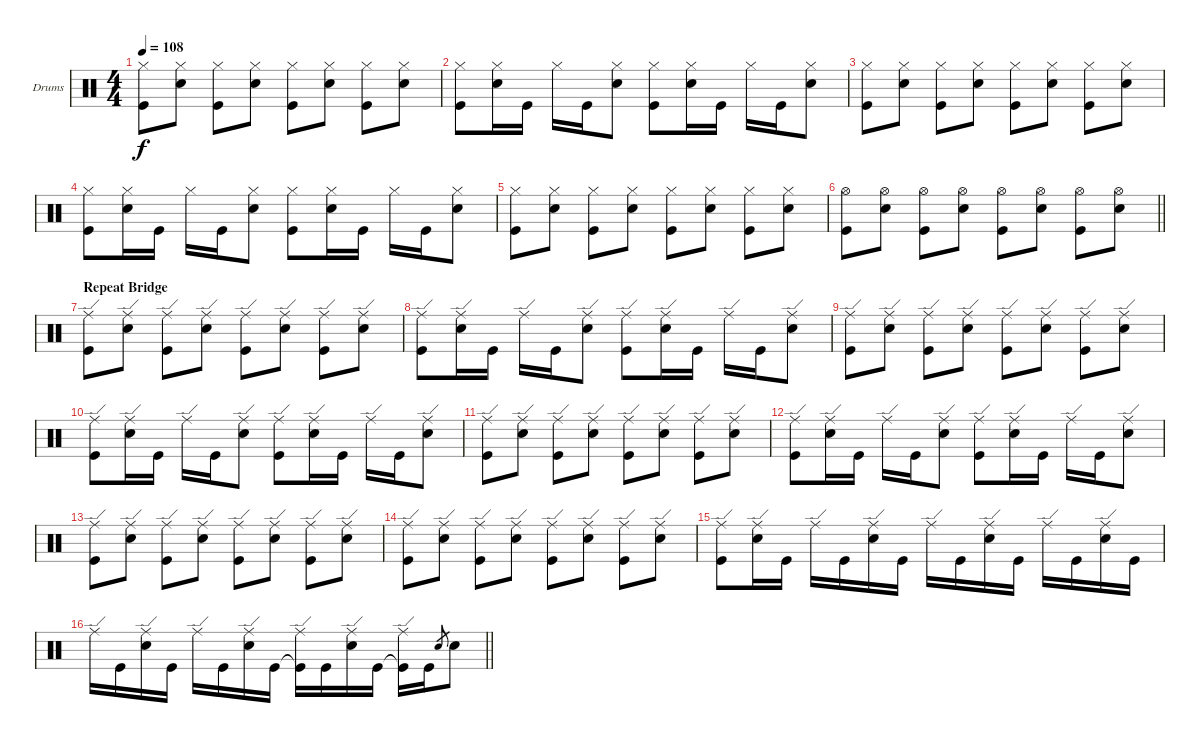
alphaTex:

\bracketExtendMode groupsimilarinstruments
\firstSystemTrackNameOrientation horizontal
\otherSystemsTrackNameOrientation horizontal
\track ("Fabrizio" "Drums") {instrument percussion}
\staff {score}
\articulation defaults
\ts (4 4)
\tempo 108
\clef neutral
\ks c
("Kick (hit)" "Hi-Hat (closed)").8{dy f} ("Snare (hit) 2" "Hi-Hat (closed)").8 ("Kick (hit)" "Hi-Hat (closed)").8 ("Snare (hit) 2" "Hi-Hat (closed)").8 ("Kick (hit)" "Hi-Hat (closed)").8 ("Snare (hit) 2" "Hi-Hat (closed)").8 ("Kick (hit)" "Hi-Hat (closed)").8 ("Snare (hit) 2" "Hi-Hat (closed)").8 |
("Kick (hit)" "Hi-Hat (closed)").8 ("Snare (hit) 2" "Hi-Hat (closed)").16 "Kick (hit)".16 "Hi-Hat (closed)".16 "Kick (hit)".16 ("Snare (hit) 2" "Hi-Hat (closed)").8 ("Kick (hit)" "Hi-Hat (closed)").8 ("Snare (hit) 2" "Hi-Hat (closed)").16 "Kick (hit)".16 "Hi-Hat (closed)".16 "Kick (hit)".16 ("Snare (hit) 2" "Hi-Hat (closed)").8 |
("Kick (hit)" "Hi-Hat (closed)").8 ("Snare (hit) 2" "Hi-Hat (closed)").8 ("Kick (hit)" "Hi-Hat (closed)").8 ("Snare (hit) 2" "Hi-Hat (closed)").8 ("Kick (hit)" "Hi-Hat (closed)").8 ("Snare (hit) 2" "Hi-Hat (closed)").8 ("Kick (hit)" "Hi-Hat (closed)").8 ("Snare (hit) 2" "Hi-Hat (closed)").8 |
("Kick (hit)" "Hi-Hat (closed)").8 ("Snare (hit) 2" "Hi-Hat (closed)").16 "Kick (hit)".16 "Hi-Hat (closed)".16 "Kick (hit)".16 ("Snare (hit) 2" "Hi-Hat (closed)").8 ("Kick (hit)" "Hi-Hat (closed)").8 ("Snare (hit) 2" "Hi-Hat (closed)").16 "Kick (hit)".16 "Hi-Hat (closed)".16 "Kick (hit)".16 ("Snare (hit) 2" "Hi-Hat (closed)").8 |
("Kick (hit)" "Hi-Hat (closed)").8 ("Snare (hit) 2" "Hi-Hat (closed)").8 ("Kick (hit)" "Hi-Hat (closed)").8 ("Snare (hit) 2" "Hi-Hat (closed)").8 ("Kick (hit)" "Hi-Hat (closed)").8 ("Snare (hit) 2" "Hi-Hat (closed)").8 ("Kick (hit)" "Hi-Hat (closed)").8 ("Snare (hit) 2" "Hi-Hat (closed)").8 |
\barLineRight lightlight
("Kick (hit)" "Hi-Hat (open)").8 ("Snare (hit) 2" "Hi-Hat (open)").8 ("Kick (hit)" "Hi-Hat (open)").8 ("Snare (hit) 2" "Hi-Hat (open)").8 ("Kick (hit)" "Hi-Hat (open)").8 ("Snare (hit) 2" "Hi-Hat (open)").8 ("Kick (hit)" "Hi-Hat (open)").8 ("Snare (hit) 2" "Hi-Hat (open)").8 |
\section ("" "Repeat Bridge")
("Kick (hit)" "Ride (edge)").8 ("Snare (hit) 2" "Ride (edge)").8 ("Kick (hit)" "Ride (edge)").8 ("Snare (hit) 2" "Ride (edge)").8 ("Kick (hit)" "Ride (edge)").8 ("Snare (hit) 2" "Ride (edge)").8 ("Kick (hit)" "Ride (edge)").8 ("Snare (hit) 2" "Ride (edge)").8 |
("Kick (hit)" "Ride (edge)").8 ("Snare (hit) 2" "Ride (edge)").16 "Kick (hit)".16 "Ride (edge)".16 "Kick (hit)".16 ("Snare (hit) 2" "Ride (edge)").8 ("Kick (hit)" "Ride (edge)").8 ("Snare (hit) 2" "Ride (edge)").16 "Kick (hit)".16 "Ride (edge)".16 "Kick (hit)".16 ("Snare (hit) 2" "Ride (edge)").8 |
("Kick (hit)" "Ride (edge)").8 ("Snare (hit) 2" "Ride (edge)").8 ("Kick (hit)" "Ride (edge)").8 ("Snare (hit) 2" "Ride (edge)").8 ("Kick (hit)" "Ride (edge)").8 ("Snare (hit) 2" "Ride (edge)").8 ("Kick (hit)" "Ride (edge)").8 ("Snare (hit) 2" "Ride (edge)").8 |
("Kick (hit)" "Ride (edge)").8 ("Snare (hit) 2" "Ride (edge)").16 "Kick (hit)".16 "Ride (edge)".16 "Kick (hit)".16 ("Snare (hit) 2" "Ride (edge)").8 ("Kick (hit)" "Ride (edge)").8 ("Snare (hit) 2" "Ride (edge)").16 "Kick (hit)".16 "Ride (edge)".16 "Kick (hit)".16 ("Snare (hit) 2" "Ride (edge)").8 |
("Kick (hit)" "Ride (edge)").8 ("Snare (hit) 2" "Ride (edge)").8 ("Kick (hit)" "Ride (edge)").8 ("Snare (hit) 2" "Ride (edge)").8 ("Kick (hit)" "Ride (edge)").8 ("Snare (hit) 2" "Ride (edge)").8 ("Kick (hit)" "Ride (edge)").8 ("Snare (hit) 2" "Ride (edge)").8 |
("Kick (hit)" "Ride (edge)").8 ("Snare (hit) 2" "Ride (edge)").16 "Kick (hit)".16 "Ride (edge)".16 "Kick (hit)".16 ("Snare (hit) 2" "Ride (edge)").8 ("Kick (hit)" "Ride (edge)").8 ("Snare (hit) 2" "Ride (edge)").16 "Kick (hit)".16 "Ride (edge)".16 "Kick (hit)".16 ("Snare (hit) 2" "Ride (edge)").8 |
("Kick (hit)" "Ride (edge)").8 ("Snare (hit) 2" "Ride (edge)").8 ("Kick (hit)" "Ride (edge)").8 ("Snare (hit) 2" "Ride (edge)").8 ("Kick (hit)" "Ride (edge)").8 ("Snare (hit) 2" "Ride (edge)").8 ("Kick (hit)" "Ride (edge)").8 ("Snare (hit) 2" "Ride (edge)").8 |
("Kick (hit)" "Ride (edge)").8 ("Snare (hit) 2" "Ride (edge)").8 ("Kick (hit)" "Ride (edge)").8 ("Snare (hit) 2" "Ride (edge)").8 ("Kick (hit)" "Ride (edge)").8 ("Snare (hit) 2" "Ride (edge)").8 ("Kick (hit)" "Ride (edge)").8 ("Snare (hit) 2" "Ride (edge)").8 |
("Kick (hit)" "Ride (edge)").8 ("Snare (hit) 2" "Ride (edge)").16 "Kick (hit)".16 "Ride (edge)".16 "Kick (hit)".16 ("Snare (hit) 2" "Ride (edge)").16 "Kick (hit)".16 "Ride (edge)".16 "Kick (hit)".16 ("Snare (hit) 2" "Ride (edge)").16 "Kick (hit)".16 "Ride (edge)".16 "Kick (hit)".16 ("Snare (hit) 2" "Ride (edge)").16 "Kick (hit)".16 |
\barLineRight lightlight "Ride (edge)".16 "Kick (hit)".16
("Snare (hit) 2" "Ride (edge)").16 "Kick (hit)".16 "Ride (edge)".16 "Kick (hit)".16 ("Snare (hit) 2" "Ride (edge)").16 "Kick (hit)".16 ("Kick (hit)"{t} "Ride (edge)").16 "Kick (hit)".16 ("Snare (hit) 2" "Ride (edge)").16 "Kick (hit)".16 ("Kick (hit)"{t} "Ride (edge)").16 "Kick (hit)".16 "Snare (hit) 2".8{gr} "Snare (hit) 2".8
